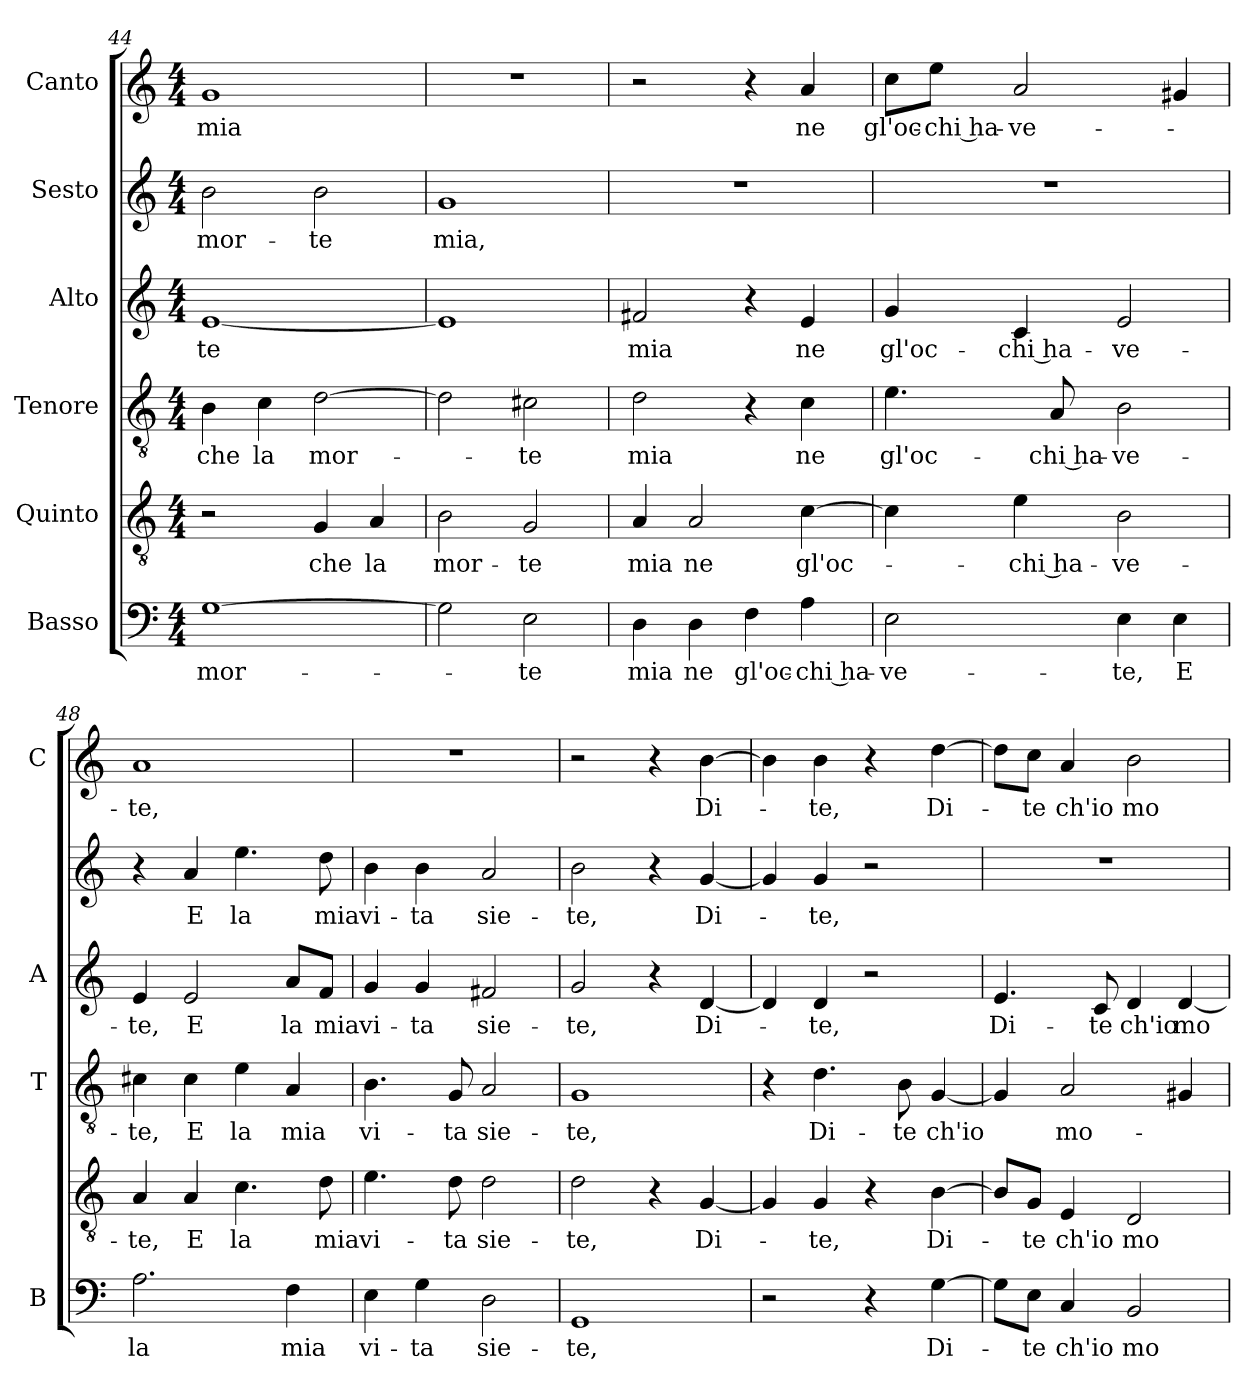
**kern	**text	**kern	**text	**kern	**text	**kern	**text	**kern	**text	**kern	**text
*part6	*part6	*part5	*part5	*part4	*part4	*part3	*part3	*part2	*part2	*part1	*part1
*staff6	*staff6	*staff5	*staff5	*staff4	*staff4	*staff3	*staff3	*staff2	*staff2	*staff1	*staff1
*I"Basso	*	*I"Quinto	*	*I"Tenore	*	*I"Alto	*	*I"Sesto	*	*I"Canto	*
*I'B	*	*	*	*I'T	*	*I'A	*	*	*	*I'C	*
*clefF4	*	*clefGv2	*	*clefGv2	*	*clefG2	*	*clefG2	*	*clefG2	*
*k[]	*	*k[]	*	*k[]	*	*k[]	*	*k[]	*	*k[]	*
*C:	*	*C:	*	*C:	*	*C:	*	*C:	*	*C:	*
*M4/4	*	*M4/4	*	*M4/4	*	*M4/4	*	*M4/4	*	*M4/4	*
=44	=44	=44	=44	=44	=44	=44	=44	=44	=44	=44	=44
!	!LO:LY:b	!	!	!	!LO:LY:b	!	!LO:LY:b	!	!LO:LY:b	!	!LO:LY:b
[1G	mor-	2r	.	4B\	che	[1e	-te	2b\	mor-	1g	mia
!	!	!	!	!	!LO:LY:b	!	!	!	!	!	!
.	.	.	.	4c\	la	.	.	.	.	.	.
!	!	!	!LO:LY:b	!	!LO:LY:b	!	!	!	!LO:LY:b	!	!
.	.	4G/	che	[2d\	mor-	.	.	2b\	-te	.	.
!	!	!	!LO:LY:b	!	!	!	!	!	!	!	!
.	.	4A/	la	.	.	.	.	.	.	.	.
=45	=45	=45	=45	=45	=45	=45	=45	=45	=45	=45	=45
!	!	!	!LO:LY:b	!	!	!	!	!	!LO:LY:b	!	!
2G\]	.	2B\	mor-	2d\]	.	1e]	.	1g	mia,	1r	.
!	!LO:LY:b	!	!LO:LY:b	!	!LO:LY:b	!	!	!	!	!	!
2E\	-te	2G/	-te	2c#X\	-te	.	.	.	.	.	.
!!LO:PB:g=z
=46	=46	=46	=46	=46	=46	=46	=46	=46	=46	=46	=46
!	!LO:LY:b	!	!LO:LY:b	!	!LO:LY:b	!	!LO:LY:b	!	!	!	!
4D\	mia	4A/	mia	2d\	mia	2f#X/	mia	1r	.	2r	.
!	!LO:LY:b	!	!LO:LY:b	!	!	!	!	!	!	!	!
4D\	ne	2A/	ne	.	.	.	.	.	.	.	.
!	!LO:LY:b	!	!	!	!	!	!	!	!	!	!
4F\	gl'oc-	.	.	4r	.	4r	.	.	.	4r	.
!	!LO:LY:b	!	!LO:LY:b	!	!LO:LY:b	!	!LO:LY:b	!	!	!	!LO:LY:b
4A\	-chi ha-	[4c\	gl'oc-	4c\	ne	4e/	ne	.	.	4a/	ne
=47	=47	=47	=47	=47	=47	=47	=47	=47	=47	=47	=47
!	!LO:LY:b	!	!	!	!LO:LY:b	!	!LO:LY:b	!	!	!	!LO:LY:b
2E\	-ve-	4c\]	.	4.e\	gl'oc-	4g/	gl'oc-	1r	.	8cc\L	gl'oc-
!	!	!	!	!	!	!	!	!	!	!	!LO:LY:b
.	.	.	.	.	.	.	.	.	.	8ee\J	-chi ha-
!	!	!	!LO:LY:b	!	!	!	!LO:LY:b	!	!	!	!LO:LY:b
.	.	4e\	-chi ha-	.	.	4c/	-chi ha-	.	.	2a/	-ve-
!	!	!	!	!	!LO:LY:b	!	!	!	!	!	!
.	.	.	.	8A/	-chi ha-	.	.	.	.	.	.
!	!LO:LY:b	!	!LO:LY:b	!	!LO:LY:b	!	!LO:LY:b	!	!	!	!
4E\	-te,	2B\	-ve-	2B\	-ve-	2e/	-ve-	.	.	.	.
!	!LO:LY:b	!	!	!	!	!	!	!	!	!	!
4E\	E	.	.	.	.	.	.	.	.	4g#X/	.
=48	=48	=48	=48	=48	=48	=48	=48	=48	=48	=48	=48
!	!LO:LY:b	!	!LO:LY:b	!	!LO:LY:b	!	!LO:LY:b	!	!	!	!LO:LY:b
2.A\	la	4A/	-te,	4c#X\	-te,	4e/	-te,	4r	.	1a	-te,
!	!	!	!LO:LY:b	!	!LO:LY:b	!	!LO:LY:b	!	!LO:LY:b	!	!
.	.	4A/	E	4c#\	E	2e/	E	4a/	E	.	.
!	!	!	!LO:LY:b	!	!LO:LY:b	!	!	!	!LO:LY:b	!	!
.	.	4.c\	la	4e\	la	.	.	4.ee\	la	.	.
!	!LO:LY:b	!	!	!	!LO:LY:b	!	!LO:LY:b	!	!	!	!
4F\	mia	.	.	4A/	mia	8a/L	la	.	.	.	.
!	!	!	!LO:LY:b	!	!	!	!LO:LY:b	!	!LO:LY:b	!	!
.	.	8d\	mia	.	.	8f/J	mia	8dd\	mia	.	.
=49	=49	=49	=49	=49	=49	=49	=49	=49	=49	=49	=49
!	!LO:LY:b	!	!LO:LY:b	!	!LO:LY:b	!	!LO:LY:b	!	!LO:LY:b	!	!
4E\	vi-	4.e\	vi-	4.B\	vi-	4g/	vi-	4b\	vi-	1r	.
!	!LO:LY:b	!	!	!	!	!	!LO:LY:b	!	!LO:LY:b	!	!
4G\	-ta	.	.	.	.	4g/	-ta	4b\	-ta	.	.
!	!	!	!LO:LY:b	!	!LO:LY:b	!	!	!	!	!	!
.	.	8d\	-ta	8G/	-ta	.	.	.	.	.	.
!	!LO:LY:b	!	!LO:LY:b	!	!LO:LY:b	!	!LO:LY:b	!	!LO:LY:b	!	!
2D\	sie-	2d\	sie-	2A/	sie-	2f#X/	sie-	2a/	sie-	.	.
=50	=50	=50	=50	=50	=50	=50	=50	=50	=50	=50	=50
!	!LO:LY:b	!	!LO:LY:b	!	!LO:LY:b	!	!LO:LY:b	!	!LO:LY:b	!	!
1GG	-te,	2d\	-te,	1G	-te,	2g/	-te,	2b\	-te,	2r	.
.	.	4r	.	.	.	4r	.	4r	.	4r	.
!	!	!	!LO:LY:b	!	!	!	!LO:LY:b	!	!LO:LY:b	!	!LO:LY:b
.	.	[4G/	Di-	.	.	[4d/	Di-	[4g/	Di-	[4b\	Di-
=51	=51	=51	=51	=51	=51	=51	=51	=51	=51	=51	=51
2r	.	4G/]	.	4r	.	4d/]	.	4g/]	.	4b\]	.
!	!	!	!LO:LY:b	!	!LO:LY:b	!	!LO:LY:b	!	!LO:LY:b	!	!LO:LY:b
.	.	4G/	-te,	4.d\	Di-	4d/	-te,	4g/	-te,	4b\	-te,
4r	.	4r	.	.	.	2r	.	2r	.	4r	.
!	!	!	!	!	!LO:LY:b	!	!	!	!	!	!
.	.	.	.	8B\	-te	.	.	.	.	.	.
!	!LO:LY:b	!	!LO:LY:b	!	!LO:LY:b	!	!	!	!	!	!LO:LY:b
[4G\	Di-	[4B\	Di-	[4G/	ch'io	.	.	.	.	[4dd\	Di-
=52	=52	=52	=52	=52	=52	=52	=52	=52	=52	=52	=52
!	!	!	!	!	!	!	!LO:LY:b	!	!	!	!
8G\L]	.	8B/L]	.	4G/]	.	4.e/	Di-	1r	.	8dd\L]	.
!	!LO:LY:b	!	!LO:LY:b	!	!	!	!	!	!	!	!LO:LY:b
8E\J	-te	8G/J	-te	.	.	.	.	.	.	8cc\J	-te
!	!LO:LY:b	!	!LO:LY:b	!	!LO:LY:b	!	!	!	!	!	!LO:LY:b
4C/	ch'io	4E/	ch'io	2A/	mo-	.	.	.	.	4a/	ch'io
!	!	!	!	!	!	!	!LO:LY:b	!	!	!	!
.	.	.	.	.	.	8c/	-te	.	.	.	.
!	!LO:LY:b	!	!LO:LY:b	!	!	!	!LO:LY:b	!	!	!	!LO:LY:b
2BB/	mo-	2D/	mo-	.	.	4d/	ch'io	.	.	2b\	mo-
!	!	!	!	!	!	!	!LO:LY:b	!	!	!	!
.	.	.	.	4G#X/	.	[4d/	mo-	.	.	.	.
=	=	=	=	=	=	=	=	=	=	=	=
*-	*-	*-	*-	*-	*-	*-	*-	*-	*-	*-	*-
